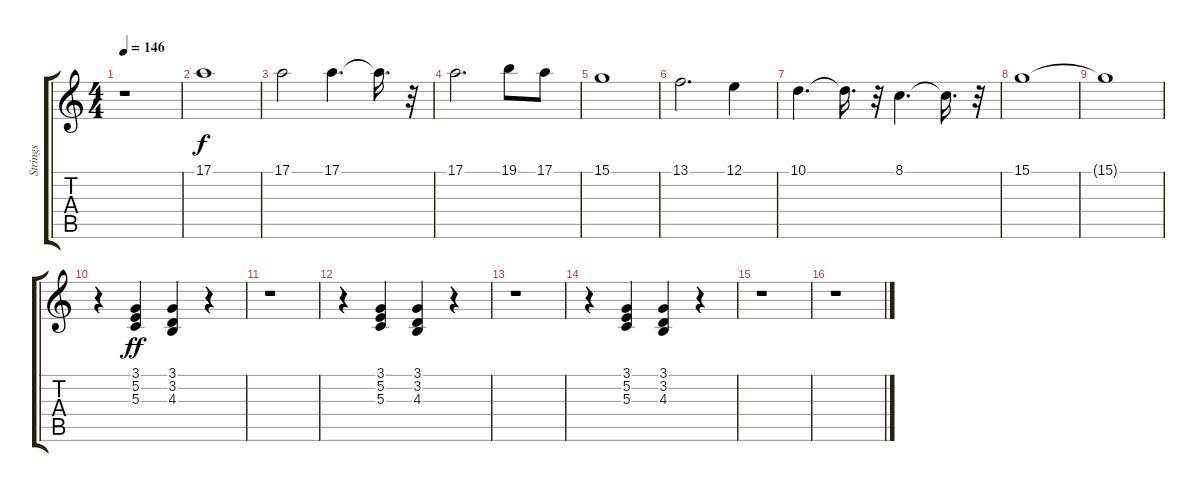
\track ("Strings" "Strings") {instrument stringensemble1}
\staff {score tabs}
\tuning (E4 B3 G3 D3 A2 E2) {hide}
\ts (4 4)
\tempo 146
\clef g2
\ks c
r.1{dy f} |
17.1.1 |
17.1.2 17.1.4{d} 17.1{t}.16{d} r.32 |
17.1.2{d} 19.1.8 17.1.8 |
15.1.1 |
13.1.2{d} 12.1.4 |
10.1.4{d} 10.1{t}.16{d} r.32 8.1.4{d} 8.1{t}.16{d} r.32 |
15.1.1 |
15.1{t}.1 |
r.4 (3.1 5.2 5.3).4{dy ff volume 14 instrument lead2sawtooth} (3.1 3.2 4.3).4 r.4 |
r.1 |
r.4 (3.1 5.2 5.3).4 (3.1 3.2 4.3).4 r.4 |
r.1 |
r.4 (3.1 5.2 5.3).4 (3.1 3.2 4.3).4 r.4 |
r.1 |
r.1
